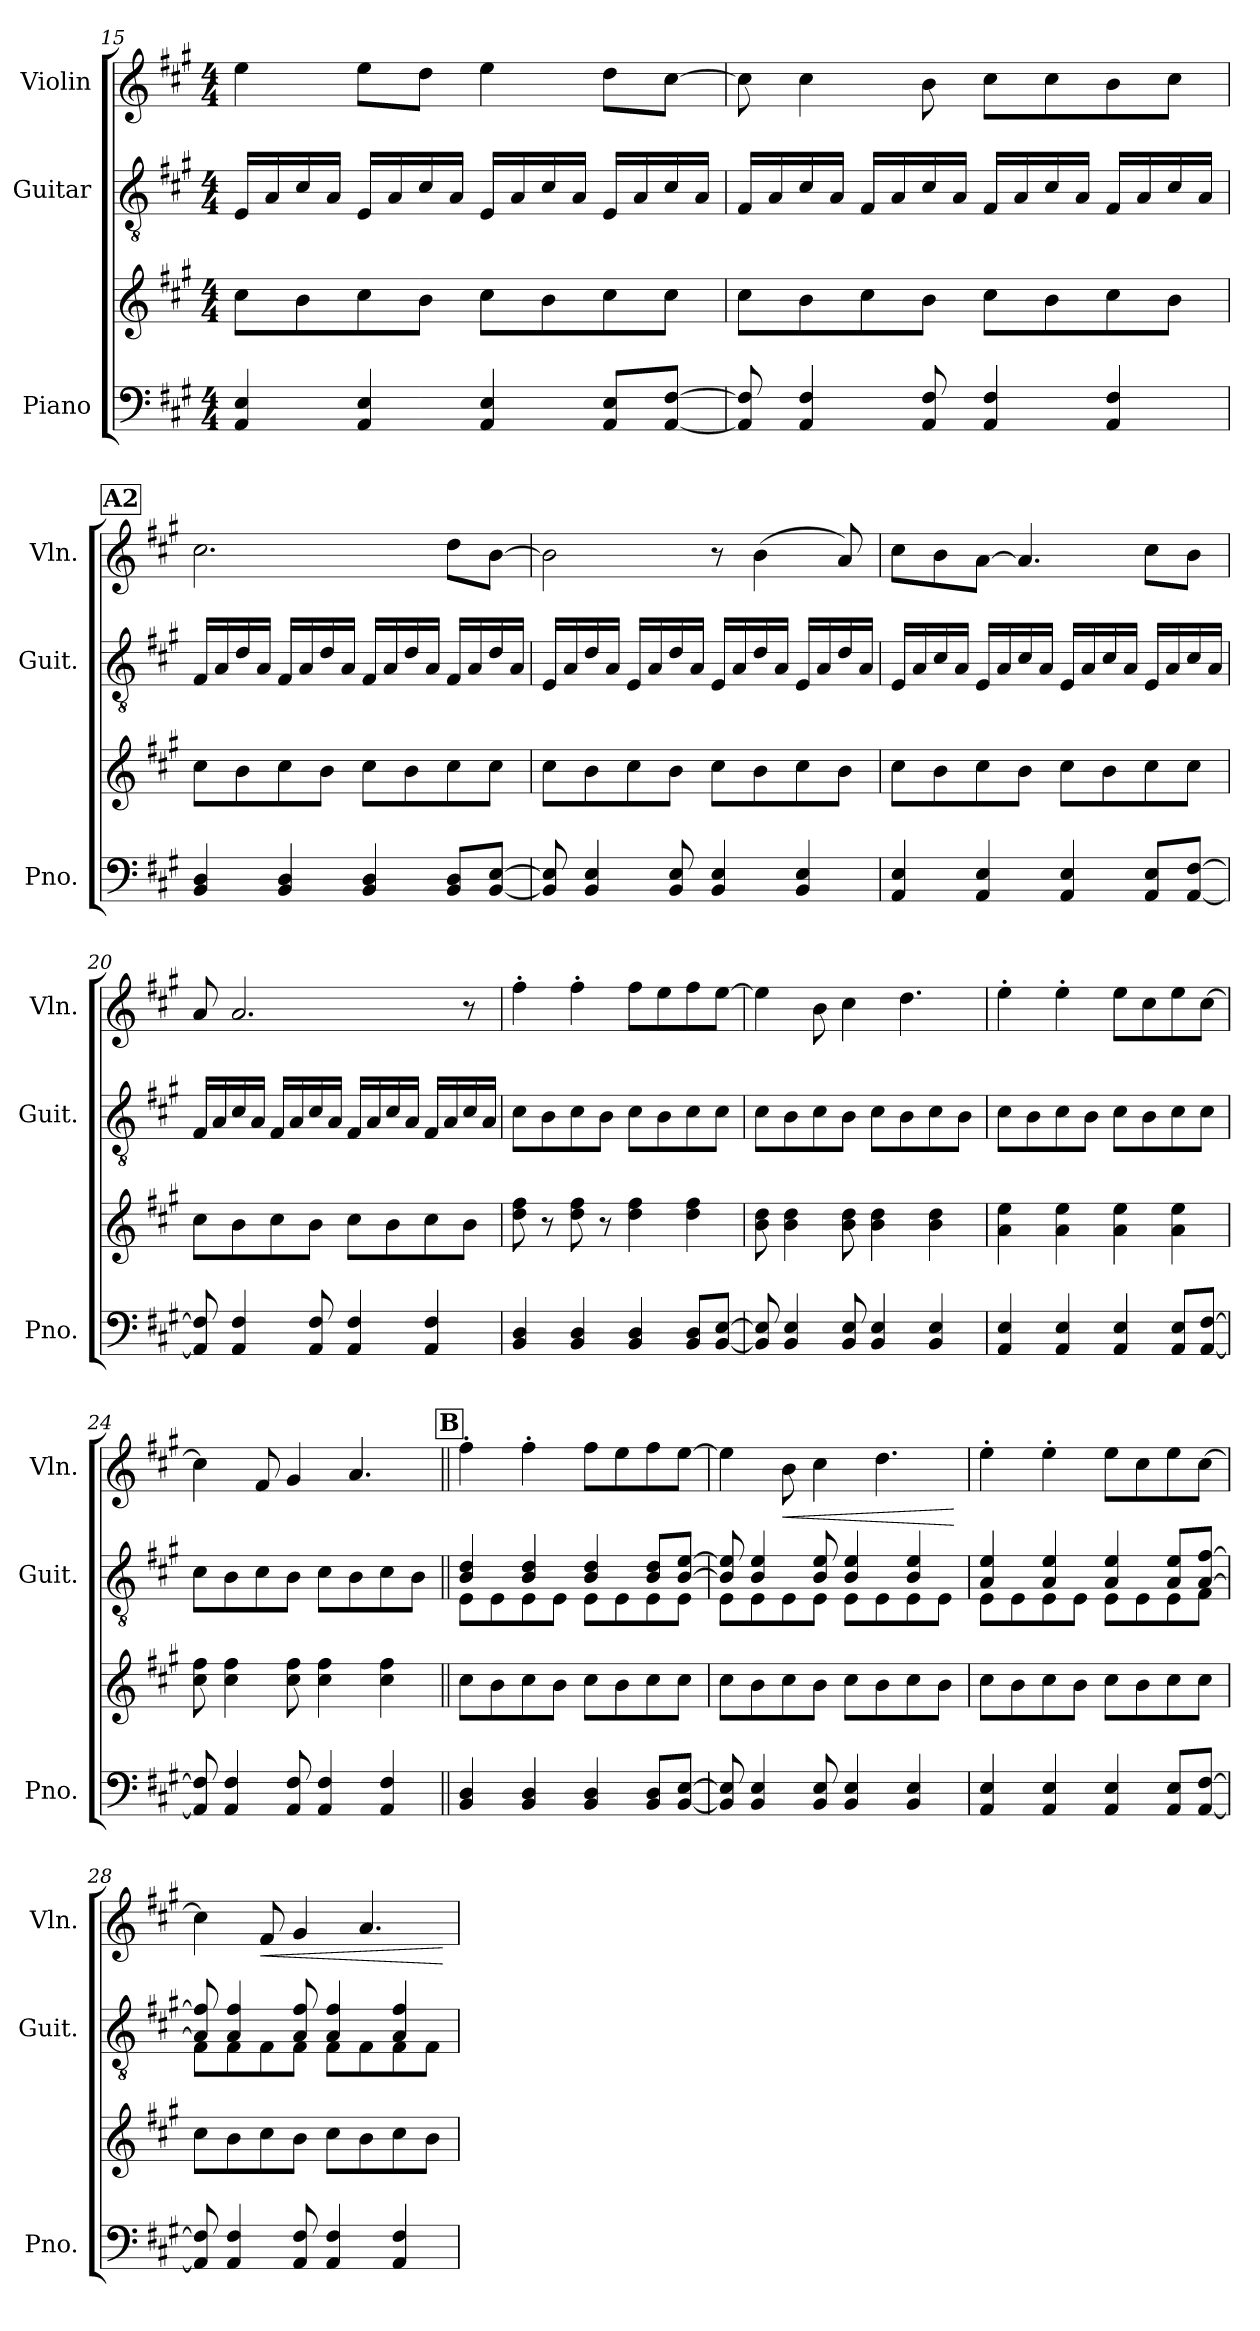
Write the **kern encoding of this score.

**kern	**kern	**kern	**kern	**dynam
*part3	*part3	*part2	*part1	*part1
*staff4	*staff3	*staff2	*staff1	*staff1
*I"Piano	*	*I"Guitar	*I"Violin	*
*I'Pno.	*	*I'Guit.	*I'Vln.	*
*clefF4	*clefG2	*clefGv2	*clefG2	*
*k[f#c#g#]	*k[f#c#g#]	*k[f#c#g#]	*k[f#c#g#]	*
*M4/4	*M4/4	*M4/4	*M4/4	*
=15	=15	=15	=15	=15
4AA/ 4E/	8cc#\L	16E/LL	4ee\	.
.	.	16A/	.	.
.	8b\	16c#\	.	.
.	.	16A/JJ	.	.
4AA/ 4E/	8cc#\	16E/LL	8ee\L	.
.	.	16A/	.	.
.	8b\J	16c#\	8dd\J	.
.	.	16A/JJ	.	.
4AA/ 4E/	8cc#\L	16E/LL	4ee\	.
.	.	16A/	.	.
.	8b\	16c#\	.	.
.	.	16A/JJ	.	.
8AA/ 8E/L	8cc#\	16E/LL	8dd\L	.
.	.	16A/	.	.
[8AA/ [8F#/J	8cc#\J	16c#\	[8cc#\J	.
.	.	16A/JJ	.	.
=16	=16	=16	=16	=16
8AA/] 8F#/]	8cc#\L	16F#/LL	8cc#\]	.
.	.	16A/	.	.
4AA/ 4F#/	8b\	16c#\	4cc#\	.
.	.	16A/JJ	.	.
.	8cc#\	16F#/LL	.	.
.	.	16A/	.	.
8AA/ 8F#/	8b\J	16c#\	8b\	.
.	.	16A/JJ	.	.
4AA/ 4F#/	8cc#\L	16F#/LL	8cc#\L	.
.	.	16A/	.	.
.	8b\	16c#\	8cc#\	.
.	.	16A/JJ	.	.
4AA/ 4F#/	8cc#\	16F#/LL	8b\	.
.	.	16A/	.	.
.	8b\J	16c#\	8cc#\J	.
.	.	16A/JJ	.	.
!!LO:LB:g=z
!!LO:REH:place=s1:a:B:fs=14:t=A2
=17	=17	=17	=17	=17
4BB/ 4D/	8cc#\L	16F#/LL	2.cc#\	.
.	.	16A/	.	.
.	8b\	16d\	.	.
.	.	16A/JJ	.	.
4BB/ 4D/	8cc#\	16F#/LL	.	.
.	.	16A/	.	.
.	8b\J	16d\	.	.
.	.	16A/JJ	.	.
4BB/ 4D/	8cc#\L	16F#/LL	.	.
.	.	16A/	.	.
.	8b\	16d\	.	.
.	.	16A/JJ	.	.
8BB/ 8D/L	8cc#\	16F#/LL	8dd\L	.
.	.	16A/	.	.
[8BB/ [8E/J	8cc#\J	16d\	[8b\J	.
.	.	16A/JJ	.	.
=18	=18	=18	=18	=18
8BB/] 8E/]	8cc#\L	16E/LL	2b\]	.
.	.	16A/	.	.
4BB/ 4E/	8b\	16d\	.	.
.	.	16A/JJ	.	.
.	8cc#\	16E/LL	.	.
.	.	16A/	.	.
8BB/ 8E/	8b\J	16d\	.	.
.	.	16A/JJ	.	.
4BB/ 4E/	8cc#\L	16E/LL	8r	.
.	.	16A/	.	.
.	8b\	16d\	(4b\	.
.	.	16A/JJ	.	.
4BB/ 4E/	8cc#\	16E/LL	.	.
.	.	16A/	.	.
.	8b\J	16d\	8a/)	.
.	.	16A/JJ	.	.
=19	=19	=19	=19	=19
4AA/ 4E/	8cc#\L	16E/LL	8cc#\L	.
.	.	16A/	.	.
.	8b\	16c#\	8b\	.
.	.	16A/JJ	.	.
4AA/ 4E/	8cc#\	16E/LL	[8a\J	.
.	.	16A/	.	.
.	8b\J	16c#\	4.a/]	.
.	.	16A/JJ	.	.
4AA/ 4E/	8cc#\L	16E/LL	.	.
.	.	16A/	.	.
.	8b\	16c#\	.	.
.	.	16A/JJ	.	.
8AA/ 8E/L	8cc#\	16E/LL	8cc#\L	.
.	.	16A/	.	.
[8AA/ [8F#/J	8cc#\J	16c#\	8b\J	.
.	.	16A/JJ	.	.
=20	=20	=20	=20	=20
8AA/] 8F#/]	8cc#\L	16F#/LL	8a/	.
.	.	16A/	.	.
4AA/ 4F#/	8b\	16c#\	2.a/	.
.	.	16A/JJ	.	.
.	8cc#\	16F#/LL	.	.
.	.	16A/	.	.
8AA/ 8F#/	8b\J	16c#\	.	.
.	.	16A/JJ	.	.
4AA/ 4F#/	8cc#\L	16F#/LL	.	.
.	.	16A/	.	.
.	8b\	16c#\	.	.
.	.	16A/JJ	.	.
4AA/ 4F#/	8cc#\	16F#/LL	.	.
.	.	16A/	.	.
.	8b\J	16c#\	8r	.
.	.	16A/JJ	.	.
!!LO:LB:g=z
=21	=21	=21	=21	=21
4BB/ 4D/	8dd\ 8ff#\	8c#\L	4ff#'\	.
.	8r	8B\	.	.
4BB/ 4D/	8dd\ 8ff#\	8c#\	4ff#'\	.
.	8r	8B\J	.	.
4BB/ 4D/	4dd\ 4ff#\	8c#\L	8ff#\L	.
.	.	8B\	8ee\	.
8BB/ 8D/L	4dd\ 4ff#\	8c#\	8ff#\	.
[8BB/ [8E/J	.	8c#\J	[8ee\J	.
=22	=22	=22	=22	=22
8BB/] 8E/]	8b\ 8dd\	8c#\L	4ee\]	.
4BB/ 4E/	4b\ 4dd\	8B\	.	.
.	.	8c#\	8b\	.
8BB/ 8E/	8b\ 8dd\	8B\J	4cc#\	.
4BB/ 4E/	4b\ 4dd\	8c#\L	.	.
.	.	8B\	4.dd\	.
4BB/ 4E/	4b\ 4dd\	8c#\	.	.
.	.	8B\J	.	.
=23	=23	=23	=23	=23
4AA/ 4E/	4a\ 4ee\	8c#\L	4ee'\	.
.	.	8B\	.	.
4AA/ 4E/	4a\ 4ee\	8c#\	4ee'\	.
.	.	8B\J	.	.
4AA/ 4E/	4a\ 4ee\	8c#\L	8ee\L	.
.	.	8B\	8cc#\	.
8AA/ 8E/L	4a\ 4ee\	8c#\	8ee\	.
[8AA/ [8F#/J	.	8c#\J	[8cc#\J	.
=24	=24	=24	=24	=24
8AA/] 8F#/]	8cc#\ 8ff#\	8c#\L	4cc#\]	.
4AA/ 4F#/	4cc#\ 4ff#\	8B\	.	.
.	.	8c#\	8f#/	.
8AA/ 8F#/	8cc#\ 8ff#\	8B\J	4g#/	.
4AA/ 4F#/	4cc#\ 4ff#\	8c#\L	.	.
.	.	8B\	4.a/	.
4AA/ 4F#/	4cc#\ 4ff#\	8c#\	.	.
.	.	8B\J	.	.
!!LO:REH:place=s1:a:B:fs=14:t=B
=25||	=25||	=25||	=25||	=25||
*	*	*^	*	*
4BB/ 4D/	8cc#\L	4B/ 4d/	8E\L	4ff#'\	.
.	8b\	.	8E\	.	.
4BB/ 4D/	8cc#\	4B/ 4d/	8E\	4ff#'\	.
.	8b\J	.	8E\J	.	.
4BB/ 4D/	8cc#\L	4B/ 4d/	8E\L	8ff#\L	.
.	8b\	.	8E\	8ee\	.
8BB/ 8D/L	8cc#\	8B/ 8d/L	8E\	8ff#\	.
[8BB/ [8E/J	8cc#\J	[8B/ [8e/J	8E\J	[8ee\J	.
!!LO:LB:g=z
=26	=26	=26	=26	=26	=26
8BB/] 8E/]	8cc#\L	8B/] 8e/]	8E\L	4ee\]	.
4BB/ 4E/	8b\	4B/ 4e/	8E\	.	.
!	!	!	!	!	!LO:HP:b
.	8cc#\	.	8E\	8b\	<
8BB/ 8E/	8b\J	8B/ 8e/	8E\J	4cc#\	.
4BB/ 4E/	8cc#\L	4B/ 4e/	8E\L	.	.
.	8b\	.	8E\	4.dd\	.
4BB/ 4E/	8cc#\	4B/ 4e/	8E\	.	.
.	8b\J	.	8E\J	.	.
*	*	*v	*v	*	*
.	.	.	.	[
=27	=27	=27	=27	=27
*	*	*^	*	*
4AA/ 4E/	8cc#\L	4A/ 4e/	8E\L	4ee'\	.
.	8b\	.	8E\	.	.
4AA/ 4E/	8cc#\	4A/ 4e/	8E\	4ee'\	.
.	8b\J	.	8E\J	.	.
4AA/ 4E/	8cc#\L	4A/ 4e/	8E\L	8ee\L	.
.	8b\	.	8E\	8cc#\	.
8AA/ 8E/L	8cc#\	8A/ 8e/L	8E\	8ee\	.
[8AA/ [8F#/J	8cc#\J	[8A/ [8f#/J	8F#\J	[8cc#\J	.
=28	=28	=28	=28	=28	=28
8AA/] 8F#/]	8cc#\L	8A/] 8f#/]	8F#\L	4cc#\]	.
4AA/ 4F#/	8b\	4A/ 4f#/	8F#\	.	.
!	!	!	!	!	!LO:HP:b
.	8cc#\	.	8F#\	8f#/	<
8AA/ 8F#/	8b\J	8A/ 8f#/	8F#\J	4g#/	.
4AA/ 4F#/	8cc#\L	4A/ 4f#/	8F#\L	.	.
.	8b\	.	8F#\	4.a/	.
4AA/ 4F#/	8cc#\	4A/ 4f#/	8F#\	.	.
.	8b\J	.	8F#\J	.	.
*	*	*v	*v	*	*
.	.	.	.	[
=	=	=	=	=
*-	*-	*-	*-	*-
